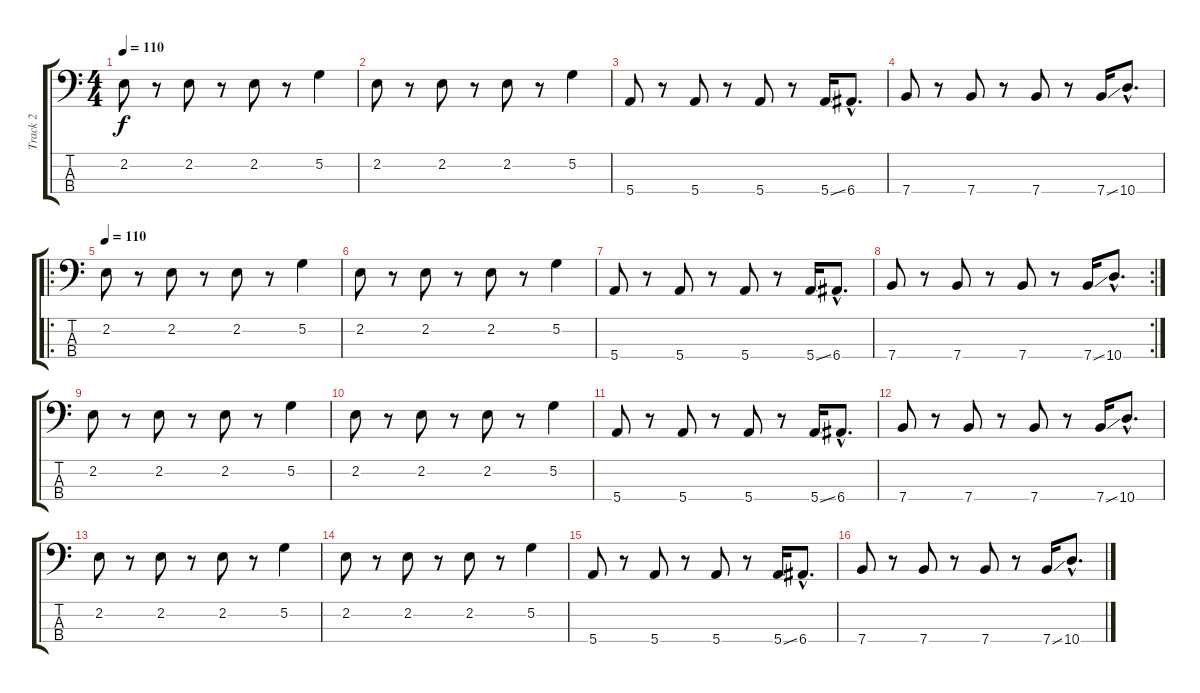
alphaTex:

\track ("Track 2" "Track 2") {instrument electricbassfinger}
\staff {score tabs}
\tuning (G2 D2 A1 E1) {hide}
\ts (4 4)
\tempo 110
\clef f4
\ks c
2.2.8{dy f} r.8 2.2.8 r.8 2.2.8 r.8 5.2.4 |
2.2.8 r.8 2.2.8 r.8 2.2.8 r.8 5.2.4 |
5.4.8 r.8 5.4.8 r.8 5.4.8 r.8 5.4{ss}.16 6.4{hac}.8{d} |
7.4.8 r.8 7.4.8 r.8 7.4.8 r.8 7.4{ss}.16 10.4{hac}.8{d} |
\ro
\tempo 110
2.2.8 r.8 2.2.8 r.8 2.2.8 r.8 5.2.4 |
2.2.8 r.8 2.2.8 r.8 2.2.8 r.8 5.2.4 |
5.4.8 r.8 5.4.8 r.8 5.4.8 r.8 5.4{ss}.16 6.4{hac}.8{d} |
\rc 2
7.4.8 r.8 7.4.8 r.8 7.4.8 r.8 7.4{ss}.16 10.4{hac}.8{d} |
2.2.8 r.8 2.2.8 r.8 2.2.8 r.8 5.2.4 |
2.2.8 r.8 2.2.8 r.8 2.2.8 r.8 5.2.4 |
5.4.8 r.8 5.4.8 r.8 5.4.8 r.8 5.4{ss}.16 6.4{hac}.8{d} |
7.4.8 r.8 7.4.8 r.8 7.4.8 r.8 7.4{ss}.16 10.4{hac}.8{d} |
2.2.8 r.8 2.2.8 r.8 2.2.8 r.8 5.2.4 |
2.2.8 r.8 2.2.8 r.8 2.2.8 r.8 5.2.4 |
5.4.8 r.8 5.4.8 r.8 5.4.8 r.8 5.4{ss}.16 6.4{hac}.8{d} |
7.4.8 r.8 7.4.8 r.8 7.4.8 r.8 7.4{ss}.16 10.4{hac}.8{d}
